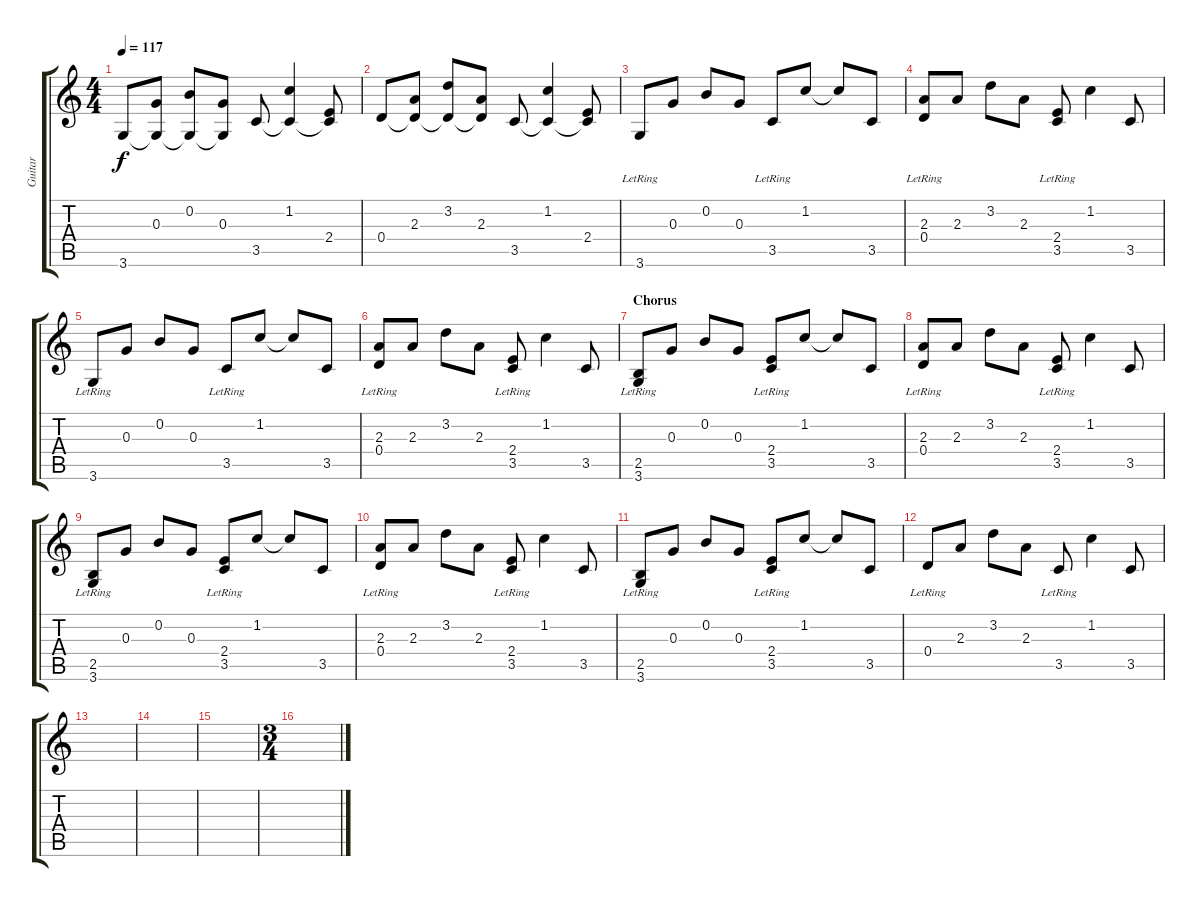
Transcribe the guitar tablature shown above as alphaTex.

\track ("Guitar" "Guitar") {instrument electricguitarmuted}
\staff {score tabs}
\tuning (E4 B3 G3 D3 A2 E2) {hide}
\ts (4 4)
\tempo 117
\clef g2
\ks c
3.6.8{dy f} (0.3 3.6{t}).8 (0.2 3.6{t}).8 (0.3 3.6{t}).8 3.5.8 (1.2 3.5{t}).4 (2.4 3.5{t}).8 |
0.4.8 (2.3 0.4{t}).8 (3.2 0.4{t}).8 (2.3 0.4{t}).8 3.5.8 (1.2 3.5{t}).4 (2.4 3.5{t}).8 |
3.6{lr}.8 0.3.8 0.2.8 0.3.8 3.5{lr}.8 1.2.8 1.2{t}.8 3.5.8 |
(2.3 0.4{lr}).8 2.3.8 3.2.8 2.3.8 (2.4 3.5{lr}).8 1.2.4 3.5.8 |
3.6{lr}.8 0.3.8 0.2.8 0.3.8 3.5{lr}.8 1.2.8 1.2{t}.8 3.5.8 |
(2.3 0.4{lr}).8 2.3.8 3.2.8 2.3.8 (2.4 3.5{lr}).8 1.2.4 3.5.8 |
\section ("" "Chorus")
(2.5 3.6{lr}).8 0.3.8 0.2.8 0.3.8 (2.4 3.5{lr}).8 1.2.8 1.2{t}.8 3.5.8 |
(2.3 0.4{lr}).8 2.3.8 3.2.8 2.3.8 (2.4 3.5{lr}).8 1.2.4 3.5.8 |
(2.5 3.6{lr}).8 0.3.8 0.2.8 0.3.8 (2.4 3.5{lr}).8 1.2.8 1.2{t}.8 3.5.8 |
(2.3 0.4{lr}).8 2.3.8 3.2.8 2.3.8 (2.4 3.5{lr}).8 1.2.4 3.5.8 |
(2.5 3.6{lr}).8 0.3.8 0.2.8 0.3.8 (2.4 3.5{lr}).8 1.2.8 1.2{t}.8 3.5.8 |
0.4{lr}.8 2.3.8 3.2.8 2.3.8 3.5{lr}.8 1.2.4 3.5.8 |
|
|
|
\ts (3 4)
